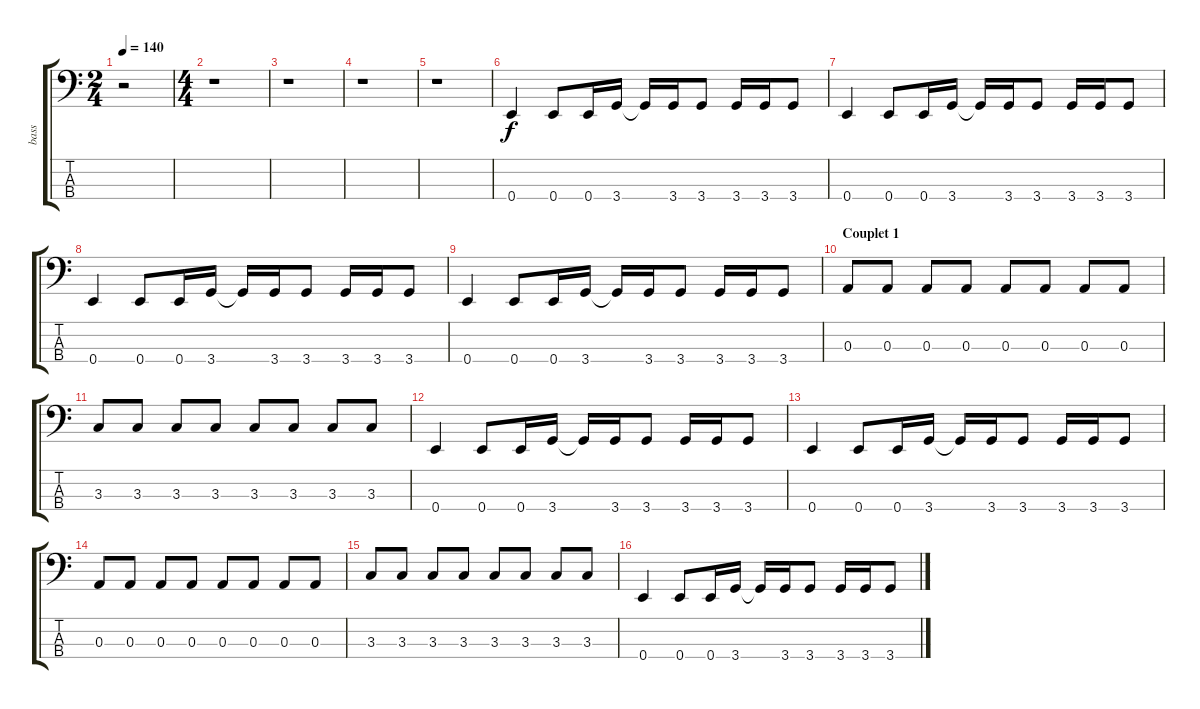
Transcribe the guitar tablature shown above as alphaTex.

\track ("bass" "bass") {instrument electricbasspick}
\staff {score tabs}
\tuning (G2 D2 A1 E1) {hide}
\ts (2 4)
\tempo 140
\clef f4
\ks c
r.2{dy f instrument electricbasspick} |
\ts (4 4)
r.1 |
r.1 |
r.1 |
r.1 |
0.4.4 0.4.8 0.4.16 3.4.16 3.4{t}.16 3.4.16 3.4.8 3.4.16 3.4.16 3.4.8 |
0.4.4 0.4.8 0.4.16 3.4.16 3.4{t}.16 3.4.16 3.4.8 3.4.16 3.4.16 3.4.8 |
0.4.4 0.4.8 0.4.16 3.4.16 3.4{t}.16 3.4.16 3.4.8 3.4.16 3.4.16 3.4.8 |
0.4.4 0.4.8 0.4.16 3.4.16 3.4{t}.16 3.4.16 3.4.8 3.4.16 3.4.16 3.4.8 |
\section ("" "Couplet 1")
0.3.8 0.3.8 0.3.8 0.3.8 0.3.8 0.3.8 0.3.8 0.3.8 |
3.3.8 3.3.8 3.3.8 3.3.8 3.3.8 3.3.8 3.3.8 3.3.8 |
0.4.4 0.4.8 0.4.16 3.4.16 3.4{t}.16 3.4.16 3.4.8 3.4.16 3.4.16 3.4.8 |
0.4.4 0.4.8 0.4.16 3.4.16 3.4{t}.16 3.4.16 3.4.8 3.4.16 3.4.16 3.4.8 |
0.3.8 0.3.8 0.3.8 0.3.8 0.3.8 0.3.8 0.3.8 0.3.8 |
3.3.8 3.3.8 3.3.8 3.3.8 3.3.8 3.3.8 3.3.8 3.3.8 |
0.4.4 0.4.8 0.4.16 3.4.16 3.4{t}.16 3.4.16 3.4.8 3.4.16 3.4.16 3.4.8
